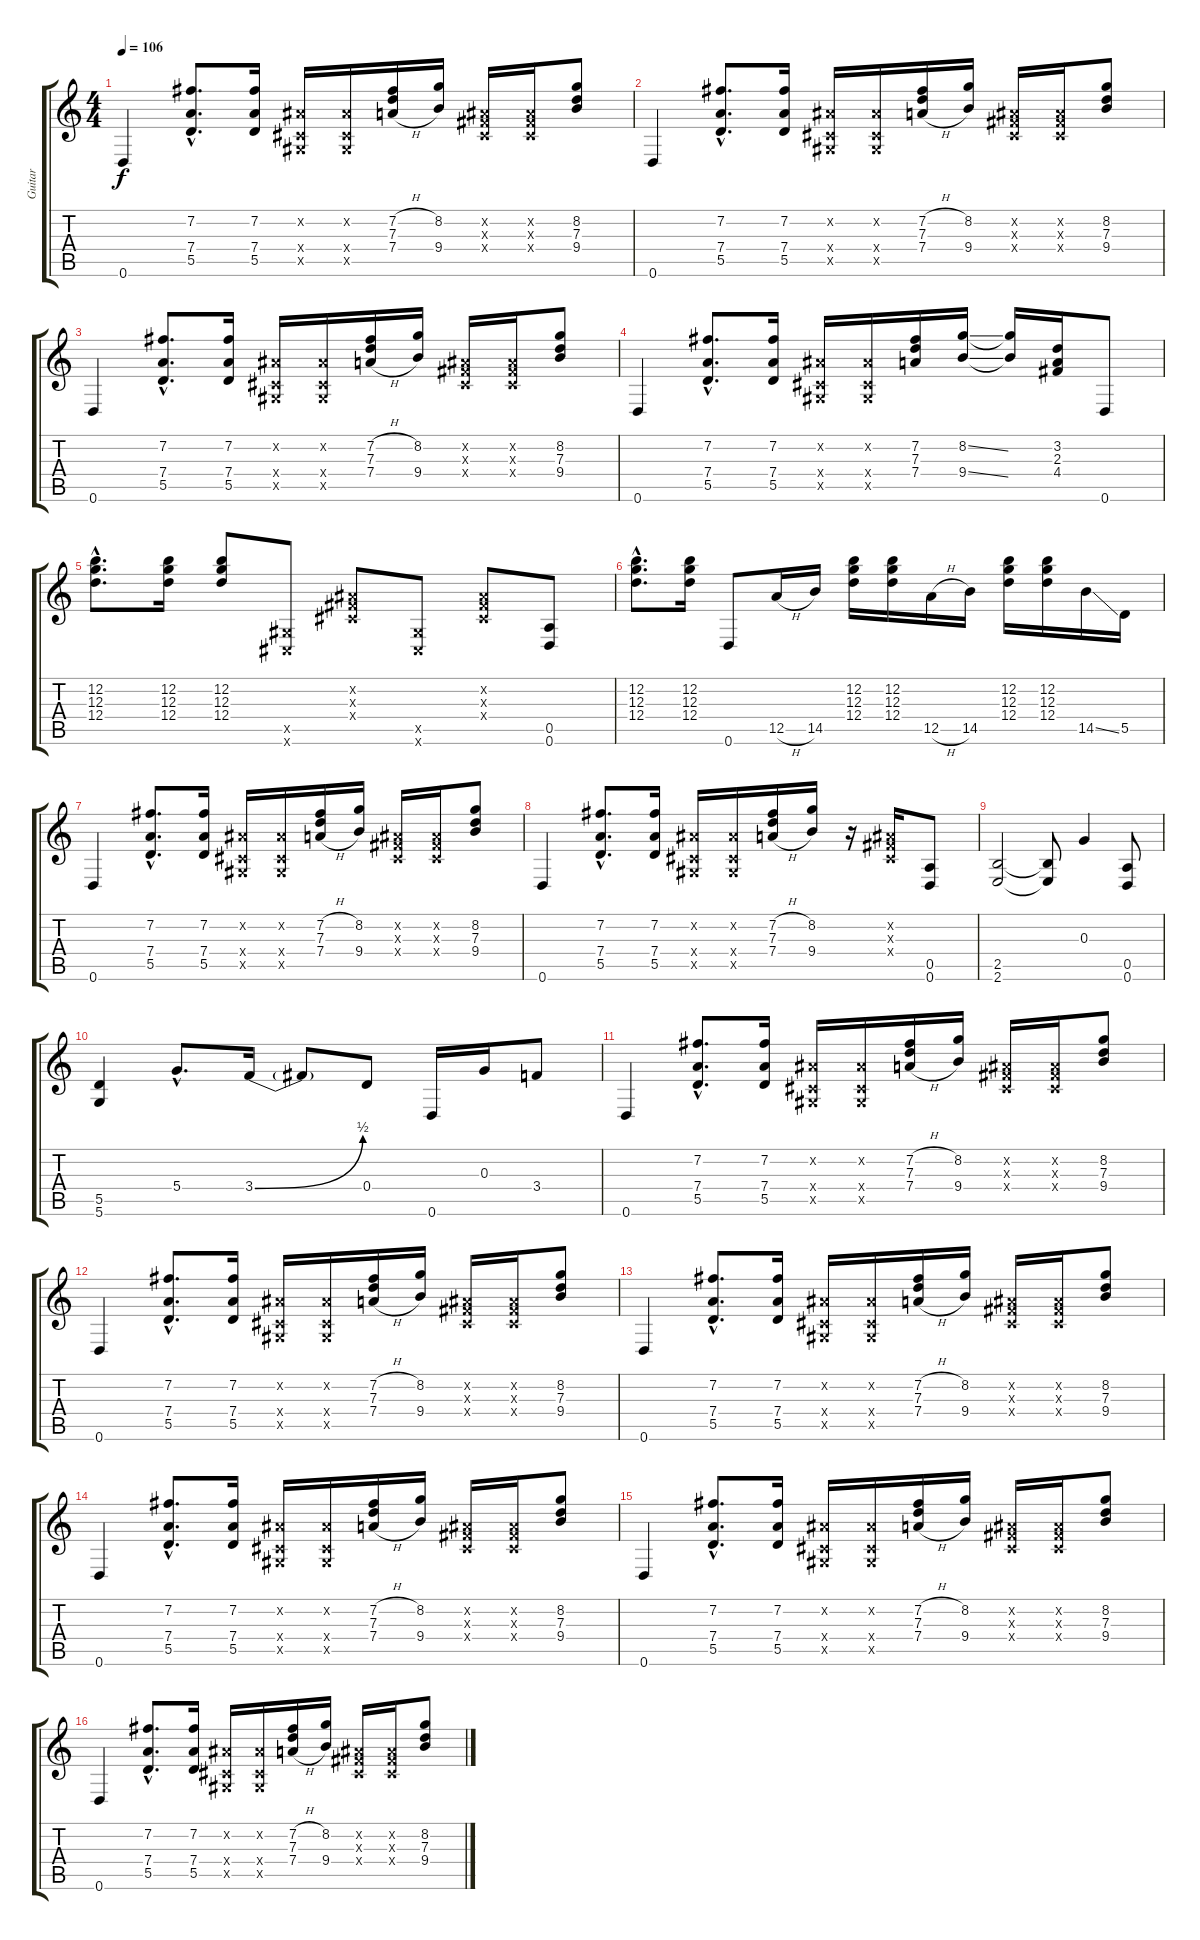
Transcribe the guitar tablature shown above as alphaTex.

\track ("Guitar" "Guitar") {instrument distortionguitar}
\staff {score tabs}
\tuning (E4 B3 G3 D3 A2 D2) {hide}
\ts (4 4)
\tempo 106
\clef g2
\ks c
0.6.4{dy f} (7.2{hac} 7.4{hac} 5.5{hac}).8{d} (7.2 7.4 5.5).16 (-1.2{x} -1.4{x} -1.5{x}).16 (-1.2{x} -1.4{x} -1.5{x}).16 (7.2{h} 7.3 7.4{h}).16 (8.2 9.4).16 (-1.2{x} -1.3{x} -1.4{x}).16 (-1.2{x} -1.3{x} -1.4{x}).16 (8.2 7.3 9.4).8 |
0.6.4 (7.2{hac} 7.4{hac} 5.5{hac}).8{d} (7.2 7.4 5.5).16 (-1.2{x} -1.4{x} -1.5{x}).16 (-1.2{x} -1.4{x} -1.5{x}).16 (7.2{h} 7.3 7.4{h}).16 (8.2 9.4).16 (-1.2{x} -1.3{x} -1.4{x}).16 (-1.2{x} -1.3{x} -1.4{x}).16 (8.2 7.3 9.4).8 |
0.6.4 (7.2{hac} 7.4{hac} 5.5{hac}).8{d} (7.2 7.4 5.5).16 (-1.2{x} -1.4{x} -1.5{x}).16 (-1.2{x} -1.4{x} -1.5{x}).16 (7.2{h} 7.3 7.4{h}).16 (8.2 9.4).16 (-1.2{x} -1.3{x} -1.4{x}).16 (-1.2{x} -1.3{x} -1.4{x}).16 (8.2 7.3 9.4).8 |
0.6.4 (7.2{hac} 7.4{hac} 5.5{hac}).8{d} (7.2 7.4 5.5).16 (-1.2{x} -1.4{x} -1.5{x}).16 (-1.2{x} -1.4{x} -1.5{x}).16 (7.2 7.3 7.4).16 (8.2{ss} 9.4{ss}).16 (8.2{t} 9.4{t}).16 (3.2 2.3 4.4).16 0.6.8 |
(12.2{hac} 12.3{hac} 12.4{hac}).8{d} (12.2 12.3 12.4).16 (12.2 12.3 12.4).8 (-1.5{x} -1.6{x}).8 (-1.2{x} -1.3{x} -1.4{x}).8 (-1.5{x} -1.6{x}).8 (-1.2{x} -1.3{x} -1.4{x}).8 (0.5 0.6).8 |
(12.2{hac} 12.3{hac} 12.4{hac}).8{d} (12.2 12.3 12.4).16 0.6.8 12.5{h}.16 14.5.16 (12.2 12.3 12.4).16 (12.2 12.3 12.4).16 12.5{h}.16 14.5.16 (12.2 12.3 12.4).16 (12.2 12.3 12.4).16 14.5{ss}.16 5.5.16 |
0.6.4 (7.2{hac} 7.4{hac} 5.5{hac}).8{d} (7.2 7.4 5.5).16 (-1.2{x} -1.4{x} -1.5{x}).16 (-1.2{x} -1.4{x} -1.5{x}).16 (7.2{h} 7.3 7.4{h}).16 (8.2 9.4).16 (-1.2{x} -1.3{x} -1.4{x}).16 (-1.2{x} -1.3{x} -1.4{x}).16 (8.2 7.3 9.4).8 |
0.6.4 (7.2{hac} 7.4{hac} 5.5{hac}).8{d} (7.2 7.4 5.5).16 (-1.2{x} -1.4{x} -1.5{x}).16 (-1.2{x} -1.4{x} -1.5{x}).16 (7.2{h} 7.3 7.4{h}).16 (8.2 9.4).16 r.16 (-1.2{x} -1.3{x} -1.4{x}).16 (0.5 0.6).8 |
(2.5 2.6).2 (2.5{t} 2.6{t}).8 0.3.4 (0.5 0.6).8 |
(5.5 5.6).4 5.4{hac}.8{d} 3.4{be (bend 0 0 60 2)}.16 3.4{t}.8 0.4.8 0.6.16 0.3.16 3.4.8 |
0.6.4 (7.2{hac} 7.4{hac} 5.5{hac}).8{d} (7.2 7.4 5.5).16 (-1.2{x} -1.4{x} -1.5{x}).16 (-1.2{x} -1.4{x} -1.5{x}).16 (7.2{h} 7.3 7.4{h}).16 (8.2 9.4).16 (-1.2{x} -1.3{x} -1.4{x}).16 (-1.2{x} -1.3{x} -1.4{x}).16 (8.2 7.3 9.4).8 |
0.6.4 (7.2{hac} 7.4{hac} 5.5{hac}).8{d} (7.2 7.4 5.5).16 (-1.2{x} -1.4{x} -1.5{x}).16 (-1.2{x} -1.4{x} -1.5{x}).16 (7.2{h} 7.3 7.4{h}).16 (8.2 9.4).16 (-1.2{x} -1.3{x} -1.4{x}).16 (-1.2{x} -1.3{x} -1.4{x}).16 (8.2 7.3 9.4).8 |
0.6.4 (7.2{hac} 7.4{hac} 5.5{hac}).8{d} (7.2 7.4 5.5).16 (-1.2{x} -1.4{x} -1.5{x}).16 (-1.2{x} -1.4{x} -1.5{x}).16 (7.2{h} 7.3 7.4{h}).16 (8.2 9.4).16 (-1.2{x} -1.3{x} -1.4{x}).16 (-1.2{x} -1.3{x} -1.4{x}).16 (8.2 7.3 9.4).8 |
0.6.4 (7.2{hac} 7.4{hac} 5.5{hac}).8{d} (7.2 7.4 5.5).16 (-1.2{x} -1.4{x} -1.5{x}).16 (-1.2{x} -1.4{x} -1.5{x}).16 (7.2{h} 7.3 7.4{h}).16 (8.2 9.4).16 (-1.2{x} -1.3{x} -1.4{x}).16 (-1.2{x} -1.3{x} -1.4{x}).16 (8.2 7.3 9.4).8 |
0.6.4 (7.2{hac} 7.4{hac} 5.5{hac}).8{d} (7.2 7.4 5.5).16 (-1.2{x} -1.4{x} -1.5{x}).16 (-1.2{x} -1.4{x} -1.5{x}).16 (7.2{h} 7.3 7.4{h}).16 (8.2 9.4).16 (-1.2{x} -1.3{x} -1.4{x}).16 (-1.2{x} -1.3{x} -1.4{x}).16 (8.2 7.3 9.4).8 |
0.6.4 (7.2{hac} 7.4{hac} 5.5{hac}).8{d} (7.2 7.4 5.5).16 (-1.2{x} -1.4{x} -1.5{x}).16 (-1.2{x} -1.4{x} -1.5{x}).16 (7.2{h} 7.3 7.4{h}).16 (8.2 9.4).16 (-1.2{x} -1.3{x} -1.4{x}).16 (-1.2{x} -1.3{x} -1.4{x}).16 (8.2 7.3 9.4).8
